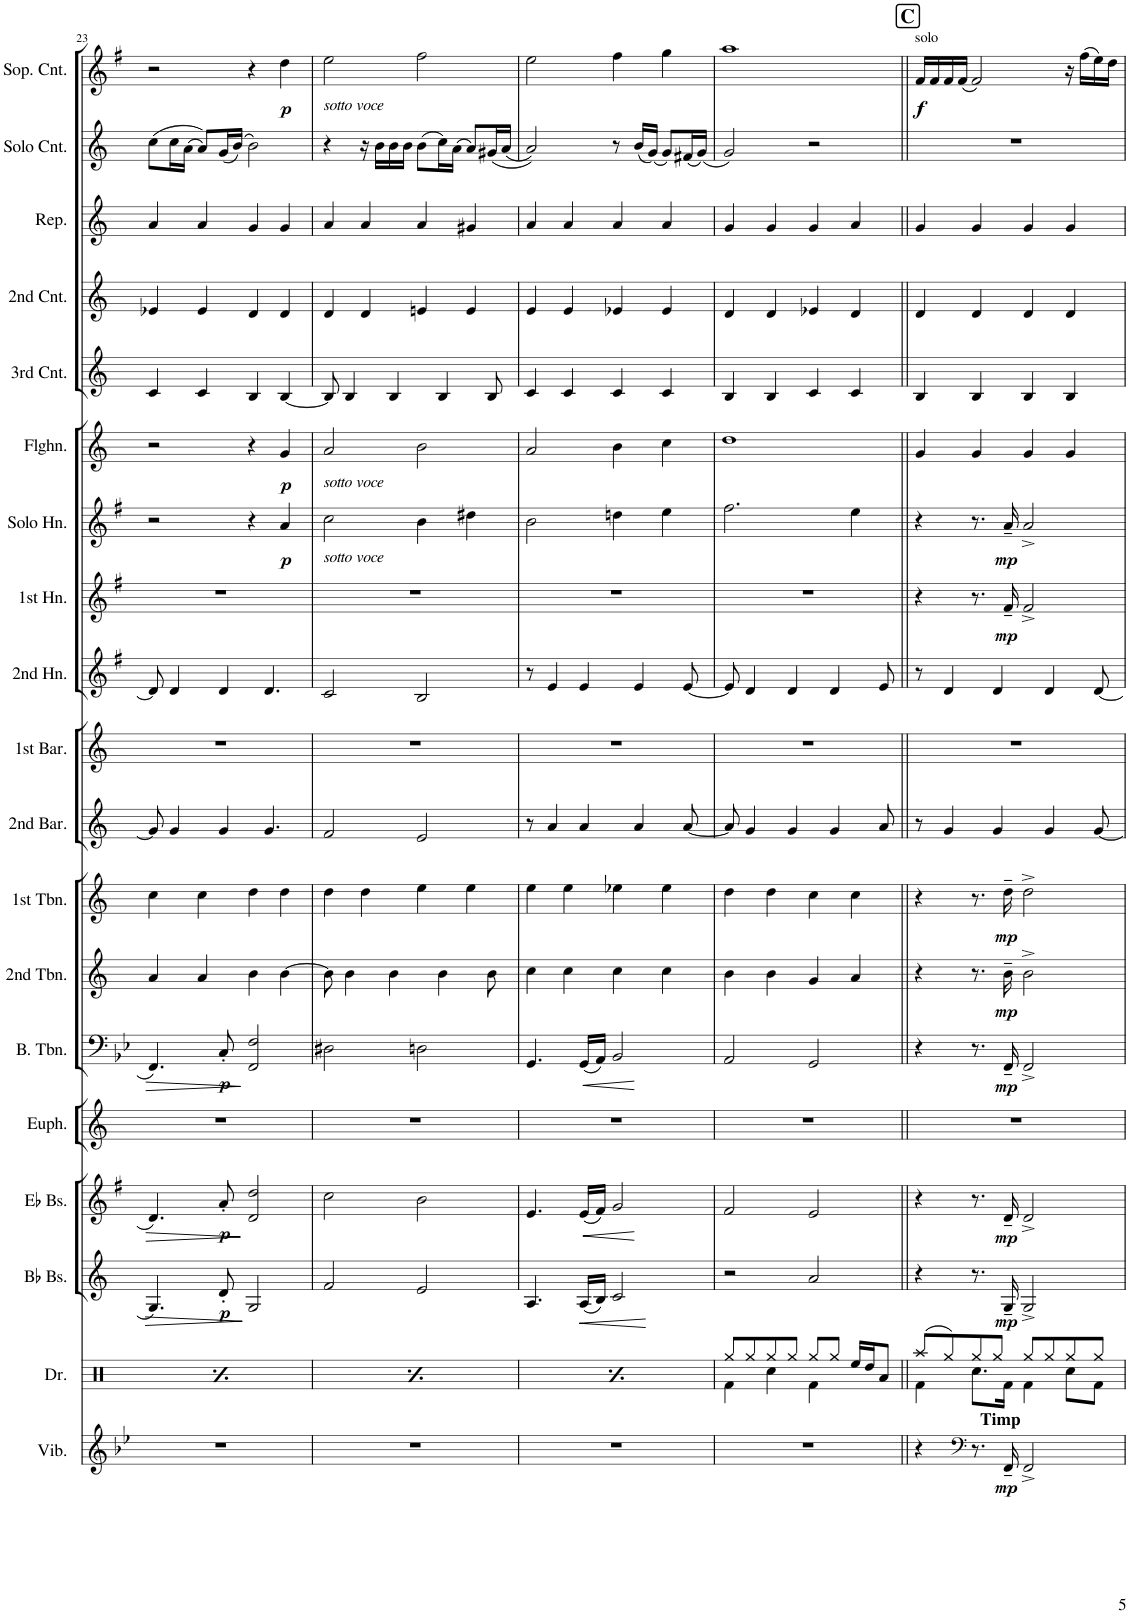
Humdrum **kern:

**kern	**dynam	**kern	**dynam	**kern	**dynam	**kern	**dynam	**kern	**kern	**dynam	**kern	**dynam	**kern	**dynam	**kern	**kern	**kern	**kern	**dynam	**kern	**dynam	**kern	**dynam	**kern	**kern	**kern	**kern	**kern	**dynam
*part19	*part19	*part18	*part18	*part17	*part17	*part16	*part16	*part15	*part14	*part14	*part13	*part13	*part12	*part12	*part11	*part10	*part9	*part8	*part8	*part7	*part7	*part6	*part6	*part5	*part4	*part3	*part2	*part1	*part1
*staff19	*staff19	*staff18	*staff18	*staff17	*staff17	*staff16	*staff16	*staff15	*staff14	*staff14	*staff13	*staff13	*staff12	*staff12	*staff11	*staff10	*staff9	*staff8	*staff8	*staff7	*staff7	*staff6	*staff6	*staff5	*staff4	*staff3	*staff2	*staff1	*staff1
*I"Percussion	*	*I"Drum Kit	*	*I"Bb Bass	*	*I"Eb Bass	*	*I"Euphonium	*I"Bass Trombone	*	*I"2nd Trombone	*	*I"1st Trombone	*	*I"2nd Baritone	*I"1st Baritone	*I"2nd Horn	*I"1st Horn	*	*I"Solo Horn	*	*I"Flugelhorn	*	*I"3rd Cornet	*I"2nd Cornet	*I"Repiano	*I"Solo Cornet	*I"Soprano Cornet	*
*I'Perc.	*	*I'Dr.	*	*I'Bb Bs.	*	*I'Eb Bs.	*	*I'Euph.	*I'B. Tbn.	*	*I'2nd Tbn.	*	*I'1st Tbn.	*	*I'2nd Bar.	*I'1st Bar.	*I'2nd Hn.	*I'1st Hn.	*	*I'Solo Hn.	*	*I'Flghn.	*	*I'3rd Cnt.	*I'2nd Cnt.	*I'Rep.	*I'Solo Cnt.	*I'Sop. Cnt.	*
!!LO:PB:g=z
*clefG2	*	*clefX	*	*clefG2	*	*clefG2	*	*clefG2	*clefF4	*	*clefG2	*	*clefG2	*	*clefG2	*clefG2	*clefG2	*clefG2	*	*clefG2	*	*clefG2	*	*clefG2	*clefG2	*clefG2	*clefG2	*clefG2	*
*	*	*	*	*Trd15c26	*	*Trd12c21	*	*Trd8c14	*	*	*Trd8c14	*	*Trd8c14	*	*Trd8c14	*Trd8c14	*Trd5c9	*Trd5c9	*	*Trd5c9	*	*Trd1c2	*	*Trd1c2	*Trd1c2	*Trd1c2	*Trd1c2	*Trd-2c-3	*
*k[b-e-]	*	*k[]	*	*k[]	*	*k[f#]	*	*k[]	*k[b-e-]	*	*k[]	*	*k[]	*	*k[]	*k[]	*k[f#]	*k[f#]	*	*k[f#]	*	*k[]	*	*k[]	*k[]	*k[]	*k[]	*k[f#]	*
*M4/4	*	*M4/4	*	*M4/4	*	*M4/4	*	*M4/4	*M4/4	*	*M4/4	*	*M4/4	*	*M4/4	*M4/4	*M4/4	*M4/4	*	*M4/4	*	*M4/4	*	*M4/4	*M4/4	*M4/4	*M4/4	*M4/4	*
*met(c)	*	*met(c)	*	*met(c)	*	*met(c)	*	*met(c)	*met(c)	*	*met(c)	*	*met(c)	*	*met(c)	*met(c)	*met(c)	*met(c)	*	*met(c)	*	*met(c)	*	*met(c)	*met(c)	*met(c)	*met(c)	*met(c)	*
=23	=23	=23	=23	=23	=23	=23	=23	=23	=23	=23	=23	=23	=23	=23	=23	=23	=23	=23	=23	=23	=23	=23	=23	=23	=23	=23	=23	=23	=23
*	*	*^	*	*	*	*	*	*	*	*	*	*	*	*	*	*	*	*	*	*	*	*	*	*	*	*	*	*	*
!	!	!	!	!LO:DY:b	!	!LO:HP:b	!	!LO:HP:b	!	!	!LO:HP:b	!	!	!	!	!	!	!	!	!	!	!	!	!	!	!	!	!	!	!
1r	.	(8Raa/L	4Rf\	mp	4.G/	>	4.d/	>	1r	4.FF/	>	4a/	.	4cc\	.	8g/]	1r	8d/]	1r	.	2r	.	2r	.	4c/	4e-X/	4a/	(8cc\L	2r	.
.	.	8Rgg/)	.	.	.	.	.	.	.	.	.	.	.	.	.	4g/	.	4d/	.	.	.	.	.	.	.	.	.	16cc\L	.	.
.	.	.	.	.	.	.	.	.	.	.	.	.	.	.	.	.	.	.	.	.	.	.	.	.	.	.	.	(16a\JJ	.	.
.	.	8Rgg/	4Rcc\	.	.	.	.	.	.	.	.	4a/	.	4cc\	.	.	.	.	.	.	.	.	.	.	4c/	4e-/	4a/	8a/L))	.	.
!	!	!	!	!	!	!LO:DY:b	!	!LO:DY:b	!	!	!LO:DY:b	!	!	!	!	!	!	!	!	!	!	!	!	!	!	!	!	!	!	!
.	.	8Rgg/J	.	.	8d'/	p	8a'/	p	.	8C'/	p	.	.	.	.	4g/	.	4d/	.	.	.	.	.	.	.	.	.	(16g/L	.	.
.	.	.	.	.	.	.	.	.	.	.	.	.	.	.	.	.	.	.	.	.	.	.	.	.	.	.	.	(16b/JJ)	.	.
.	.	8Rgg/L	4Rf\	.	2G/	.	2d/ 2dd/	.	.	2FF/ 2F/	.	4b\	.	4dd\	.	.	.	.	.	.	4r	.	4r	.	4B/	4d/	4g/	2b\)	4r	.
.	.	8Rgg/	.	.	.	.	.	.	.	.	.	.	.	.	.	4.g/	.	4.d/	.	.	.	.	.	.	.	.	.	.	.	.
!	!	!	!	!	!	!	!	!	!	!	!	!	!	!	!	!	!	!	!	!	!	!LO:DY:b	!	!LO:DY:b	!	!	!	!	!	!LO:DY:b
.	.	8Rgg/	8Rcc\L	.	.	.	.	.	.	.	.	[4b\	.	4dd\	.	.	.	.	.	.	4a/	p	4g/	p	[4B/	4d/	4g/	.	4dd\	p
.	.	8Rgg/J	8Rf\J	.	.	.	.	.	.	.	.	.	.	.	.	.	.	.	.	.	.	.	.	.	.	.	.	.	.	.
*	*	*v	*v	*	*	*	*	*	*	*	*	*	*	*	*	*	*	*	*	*	*	*	*	*	*	*	*	*	*	*
.	.	.	.	.	]	.	]	.	.	]	.	.	.	.	.	.	.	.	.	.	.	.	.	.	.	.	.	.	.
=24	=24	=24	=24	=24	=24	=24	=24	=24	=24	=24	=24	=24	=24	=24	=24	=24	=24	=24	=24	=24	=24	=24	=24	=24	=24	=24	=24	=24	=24
*	*	*^	*	*	*	*	*	*	*	*	*	*	*	*	*	*	*	*	*	*	*	*	*	*	*	*	*	*	*
!	!	!	!	!	!	!	!	!	!	!	!	!	!	!	!	!	!	!	!	!	!	!	!	!	!	!	!	!	!LO:TX:b:i:t=sotto voce	!
!	!	!	!	!	!	!	!	!	!	!	!	!	!	!	!	!	!	!	!	!	!	!	!LO:TX:b:i:t=sotto voce	!	!	!	!	!	!	!
!	!	!	!	!	!	!	!	!	!	!	!	!	!	!	!	!	!	!	!	!	!LO:TX:b:i:t=sotto voce	!	!	!	!	!	!	!	!	!
!	!	!	!	!LO:DY:b	!	!	!	!	!	!	!	!	!	!	!	!	!	!	!	!	!	!	!	!	!	!	!	!	!	!
1r	.	(8Raa/L	4Rf\	mp	2f/	.	2cc\	.	1r	2D#X\	.	8b\]	.	4dd\	.	2f/	1r	2c/	1r	.	2cc\	.	2a/	.	8B/]	4d/	4a/	4r	2ee\	.
.	.	8Rgg/)	.	.	.	.	.	.	.	.	.	4b\	.	.	.	.	.	.	.	.	.	.	.	.	4B/	.	.	.	.	.
.	.	8Rgg/	4Rcc\	.	.	.	.	.	.	.	.	.	.	4dd\	.	.	.	.	.	.	.	.	.	.	.	4d/	4a/	16r	.	.
.	.	.	.	.	.	.	.	.	.	.	.	.	.	.	.	.	.	.	.	.	.	.	.	.	.	.	.	16b\LL	.	.
.	.	8Rgg/J	.	.	.	.	.	.	.	.	.	4b\	.	.	.	.	.	.	.	.	.	.	.	.	4B/	.	.	16b\	.	.
.	.	.	.	.	.	.	.	.	.	.	.	.	.	.	.	.	.	.	.	.	.	.	.	.	.	.	.	16b\JJ	.	.
.	.	8Rgg/L	4Rf\	.	2e/	.	2b\	.	.	2Dn\	.	.	.	4ee\	.	2e/	.	2B/	.	.	4b\	.	2b\	.	.	4en/	4a/	(8b\L	2ff#\	.
.	.	8Rgg/	.	.	.	.	.	.	.	.	.	4b\	.	.	.	.	.	.	.	.	.	.	.	.	4B/	.	.	16cc\L)	.	.
.	.	.	.	.	.	.	.	.	.	.	.	.	.	.	.	.	.	.	.	.	.	.	.	.	.	.	.	(16a\JJ	.	.
.	.	8Rgg/	8Rcc\L	.	.	.	.	.	.	.	.	.	.	4ee\	.	.	.	.	.	.	4dd#X\	.	.	.	.	4e/	4g#X/	8a/L)	.	.
.	.	8Rgg/J	8Rf\J	.	.	.	.	.	.	.	.	8b\	.	.	.	.	.	.	.	.	.	.	.	.	8B/	.	.	(16g#X/L	.	.
.	.	.	.	.	.	.	.	.	.	.	.	.	.	.	.	.	.	.	.	.	.	.	.	.	.	.	.	(16a/JJ	.	.
=25	=25	=25	=25	=25	=25	=25	=25	=25	=25	=25	=25	=25	=25	=25	=25	=25	=25	=25	=25	=25	=25	=25	=25	=25	=25	=25	=25	=25	=25	=25
!	!	!	!	!LO:DY:b	!	!	!	!	!	!	!	!	!	!	!	!	!	!	!	!	!	!	!	!	!	!	!	!	!	!
1r	.	(8Raa/L	4Rf\	mp	4.A/	.	4.e/	.	1r	4.GG/	.	4cc\	.	4ee\	.	8r	1r	8r	1r	.	2b\	.	2a/	.	4c/	4e/	4a/	2a/))	2ee\	.
.	.	8Rgg/)	.	.	.	.	.	.	.	.	.	.	.	.	.	4a/	.	4e/	.	.	.	.	.	.	.	.	.	.	.	.
.	.	8Rgg/	4Rcc\	.	.	.	.	.	.	.	.	4cc\	.	4ee\	.	.	.	.	.	.	.	.	.	.	4c/	4e/	4a/	.	.	.
!	!	!	!	!	!	!LO:HP:b	!	!LO:HP:b	!	!	!LO:HP:b	!	!	!	!	!	!	!	!	!	!	!	!	!	!	!	!	!	!	!
.	.	8Rgg/J	.	.	(16A/LL	<	(16e/LL	<	.	(16GG/LL	<	.	.	.	.	4a/	.	4e/	.	.	.	.	.	.	.	.	.	.	.	.
.	.	.	.	.	16B/JJ)	.	16f#/JJ)	.	.	16AA/JJ)	.	.	.	.	.	.	.	.	.	.	.	.	.	.	.	.	.	.	.	.
.	.	8Rgg/L	4Rf\	.	2c/	.	2g/	.	.	2BB-/	.	4cc\	.	4ee-X\	.	.	.	.	.	.	4ddn\	.	4b\	.	4c/	4e-X/	4a/	8r	4ff#\	.
.	.	8Rgg/	.	.	.	.	.	.	.	.	.	.	.	.	.	4a/	.	4e/	.	.	.	.	.	.	.	.	.	(16b/LL	.	.
.	.	.	.	.	.	.	.	.	.	.	.	.	.	.	.	.	.	.	.	.	.	.	.	.	.	.	.	(16g/JJ)	.	.
.	.	8Rgg/	8Rcc\L	.	.	.	.	.	.	.	.	4cc\	.	4ee-\	.	.	.	.	.	.	4ee\	.	4cc\	.	4c/	4e-/	4a/	8g/L)	4gg\	.
.	.	8Rgg/J	8Rf\J	.	.	.	.	.	.	.	.	.	.	.	.	[8a/	.	[8e/	.	.	.	.	.	.	.	.	.	(16f#X/L	.	.
.	.	.	.	.	.	.	.	.	.	.	.	.	.	.	.	.	.	.	.	.	.	.	.	.	.	.	.	(16g/JJ)	.	.
*	*	*v	*v	*	*	*	*	*	*	*	*	*	*	*	*	*	*	*	*	*	*	*	*	*	*	*	*	*	*	*
.	.	.	.	.	[	.	[	.	.	[	.	.	.	.	.	.	.	.	.	.	.	.	.	.	.	.	.	.	.
=26	=26	=26	=26	=26	=26	=26	=26	=26	=26	=26	=26	=26	=26	=26	=26	=26	=26	=26	=26	=26	=26	=26	=26	=26	=26	=26	=26	=26	=26
*	*	*^	*	*	*	*	*	*	*	*	*	*	*	*	*	*	*	*	*	*	*	*	*	*	*	*	*	*	*
1r	.	8Rgg/L	4Rf\	.	2r	.	2f#/	.	1r	2AA/	.	4b\	.	4dd\	.	8a/]	1r	8e/]	1r	.	2.ff#\	.	1dd	.	4B/	4d/	4g/	2g/)	1aa	.
.	.	8Rgg/	.	.	.	.	.	.	.	.	.	.	.	.	.	4g/	.	4d/	.	.	.	.	.	.	.	.	.	.	.	.
.	.	8Rgg/	4Rcc\	.	.	.	.	.	.	.	.	4b\	.	4dd\	.	.	.	.	.	.	.	.	.	.	4B/	4d/	4g/	.	.	.
.	.	8Rgg/J	.	.	.	.	.	.	.	.	.	.	.	.	.	4g/	.	4d/	.	.	.	.	.	.	.	.	.	.	.	.
.	.	8Rgg/L	4Rf\	.	2a/	.	2e/	.	.	2GG/	.	4g/	.	4cc\	.	.	.	.	.	.	.	.	.	.	4c/	4e-X/	4g/	2r	.	.
.	.	8Rgg/J	.	.	.	.	.	.	.	.	.	.	.	.	.	4g/	.	4d/	.	.	.	.	.	.	.	.	.	.	.	.
.	.	16Ree/LL	4ryy	.	.	.	.	.	.	.	.	4a/	.	4cc\	.	.	.	.	.	.	4ee\	.	.	.	4c/	4d/	4a/	.	.	.
.	.	16Rdd/J	.	.	.	.	.	.	.	.	.	.	.	.	.	.	.	.	.	.	.	.	.	.	.	.	.	.	.	.
.	.	8Ra/J	.	.	.	.	.	.	.	.	.	.	.	.	.	8a/	.	8e/	.	.	.	.	.	.	.	.	.	.	.	.
!!LO:REH:place=s1:a:B:cj:fs=14:t=C
=27||	=27||	=27||	=27||	=27||	=27||	=27||	=27||	=27||	=27||	=27||	=27||	=27||	=27||	=27||	=27||	=27||	=27||	=27||	=27||	=27||	=27||	=27||	=27||	=27||	=27||	=27||	=27||	=27||	=27||	=27||
!	!	!	!	!	!	!	!	!	!	!	!	!	!	!	!	!	!	!	!	!	!	!	!	!	!	!	!	!	!LO:TX:a:t=solo	!
!	!	!	!	!	!	!	!	!	!	!	!	!	!	!	!	!	!	!	!	!	!	!	!	!	!	!	!	!	!	!LO:DY:b
4r	.	(8Raa/L	4Rf\	.	4r	.	4r	.	1r	4r	.	4r	.	4r	.	8r	1r	8r	4r	.	4r	.	4g/	.	4B/	4d/	4g/	1r	16f#/LL	f
.	.	.	.	.	.	.	.	.	.	.	.	.	.	.	.	.	.	.	.	.	.	.	.	.	.	.	.	.	16f#/	.
.	.	8Rgg/)	.	.	.	.	.	.	.	.	.	.	.	.	.	4g/	.	4d/	.	.	.	.	.	.	.	.	.	.	16f#/	.
.	.	.	.	.	.	.	.	.	.	.	.	.	.	.	.	.	.	.	.	.	.	.	.	.	.	.	.	.	(16f#/JJ	.
*clefF4	*	*	*	*	*	*	*	*	*	*	*	*	*	*	*	*	*	*	*	*	*	*	*	*	*	*	*	*	*	*
8.r	.	8Rgg/	8.Rcc\L	.	8.r	.	8.r	.	.	8.r	.	8.r	.	8.r	.	.	.	.	8.r	.	8.r	.	4g/	.	4B/	4d/	4g/	.	2f#/)	.
.	.	8Rgg/J	.	.	.	.	.	.	.	.	.	.	.	.	.	4g/	.	4d/	.	.	.	.	.	.	.	.	.	.	.	.
!LO:TX:a:B:t=Timp	!	!	!	!	!	!	!	!	!	!	!	!	!	!	!	!	!	!	!	!	!	!	!	!	!	!	!	!	!	!
!	!LO:DY:b	!	!	!	!	!LO:DY:b	!	!LO:DY:b	!	!	!LO:DY:b	!	!LO:DY:b	!	!LO:DY:b	!	!	!	!	!LO:DY:b	!	!LO:DY:b	!	!	!	!	!	!	!	!
16FF~/	mp	.	16Rf\Jk	.	16G~/	mp	16d~/	mp	.	16FF~/	mp	16b~\	mp	16dd~\	mp	.	.	.	16f#~/	mp	16a~/	mp	.	.	.	.	.	.	.	.
2FF^/	.	8Rgg/L	4Rf\	.	2G^/	.	2d^/	.	.	2FF^/	.	2b^\	.	2dd^\	.	.	.	.	2f#^/	.	2a^/	.	4g/	.	4B/	4d/	4g/	.	.	.
.	.	8Rgg/	.	.	.	.	.	.	.	.	.	.	.	.	.	4g/	.	4d/	.	.	.	.	.	.	.	.	.	.	.	.
.	.	8Rgg/	8Rcc\L	.	.	.	.	.	.	.	.	.	.	.	.	.	.	.	.	.	.	.	4g/	.	4B/	4d/	4g/	.	16r	.
.	.	.	.	.	.	.	.	.	.	.	.	.	.	.	.	.	.	.	.	.	.	.	.	.	.	.	.	.	(16ff#\LL	.
.	.	8Rgg/J	8Rf\J	.	.	.	.	.	.	.	.	.	.	.	.	[8g/	.	[8d/	.	.	.	.	.	.	.	.	.	.	16ee\)	.
.	.	.	.	.	.	.	.	.	.	.	.	.	.	.	.	.	.	.	.	.	.	.	.	.	.	.	.	.	16dd\JJ	.
*	*	*v	*v	*	*	*	*	*	*	*	*	*	*	*	*	*	*	*	*	*	*	*	*	*	*	*	*	*	*	*
=	=	=	=	=	=	=	=	=	=	=	=	=	=	=	=	=	=	=	=	=	=	=	=	=	=	=	=	=	=
*-	*-	*-	*-	*-	*-	*-	*-	*-	*-	*-	*-	*-	*-	*-	*-	*-	*-	*-	*-	*-	*-	*-	*-	*-	*-	*-	*-	*-	*-
